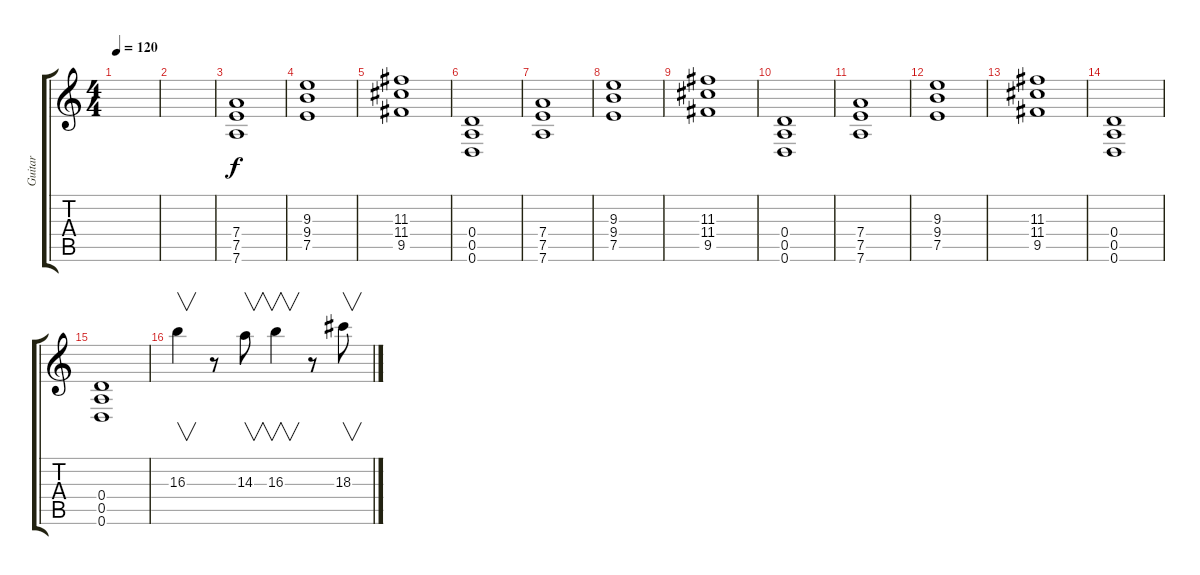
\track ("Guitar" "Guitar") {instrument distortionguitar}
\staff {score tabs}
\tuning (E4 B3 G3 D3 A2 D2) {hide}
\ts (4 4)
\tempo 120
\clef g2
\ks c
|
|
(7.4 7.5 7.6).1 |
(9.3 9.4 7.5).1 |
(11.3 11.4 9.5).1 |
(0.4 0.5 0.6).1 |
(7.4 7.5 7.6).1 |
(9.3 9.4 7.5).1 |
(11.3 11.4 9.5).1 |
(0.4 0.5 0.6).1 |
(7.4 7.5 7.6).1 |
(9.3 9.4 7.5).1 |
(11.3 11.4 9.5).1 |
(0.4 0.5 0.6).1 |
(0.4 0.5 0.6).1 |
16.3.4{v} r.8 14.3.8{v} 16.3.4{v} r.8 18.3.8{v}
